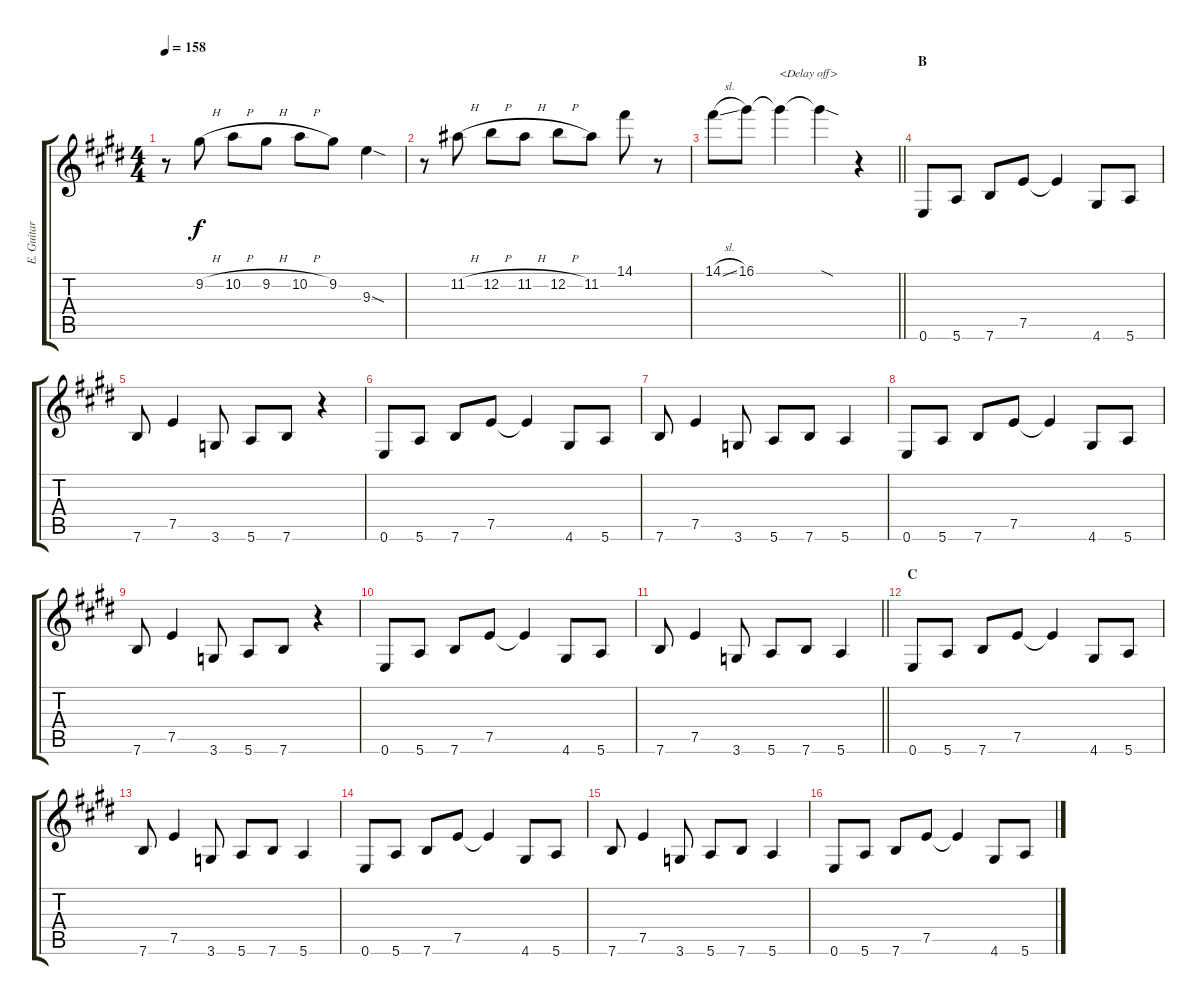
\track ("E. Guitar II" "E. Guitar ") {instrument electricguitarclean}
\staff {score tabs}
\tuning (E4 B3 G3 D3 A2 E2) {hide}
\ts (4 4)
\tempo 158
\clef g2
\ks e
r.8{dy f} 9.2{h}.8 10.2{h}.8 9.2{h}.8 10.2{h}.8 9.2.8 9.3{sod}.4 |
r.8 11.2{h}.8 12.2{h}.8 11.2{h}.8 12.2{h}.8 11.2.8 14.1.8 r.8 |
\barLineRight lightlight
14.1{sl}.8 16.1.8 16.1{t}.4{txt "<Delay off>"} 16.1{sod t}.4 r.4 |
\section ("" "B")
0.6.8 5.6.8 7.6.8 7.5.8 7.5{t}.4 4.6.8 5.6.8 |
7.6.8 7.5.4 3.6.8 5.6.8 7.6.8 r.4 |
0.6.8 5.6.8 7.6.8 7.5.8 7.5{t}.4 4.6.8 5.6.8 |
7.6.8 7.5.4 3.6.8 5.6.8 7.6.8 5.6.4 |
0.6.8 5.6.8 7.6.8 7.5.8 7.5{t}.4 4.6.8 5.6.8 |
7.6.8 7.5.4 3.6.8 5.6.8 7.6.8 r.4 |
0.6.8 5.6.8 7.6.8 7.5.8 7.5{t}.4 4.6.8 5.6.8 |
\barLineRight lightlight
7.6.8 7.5.4 3.6.8 5.6.8 7.6.8 5.6.4 |
\section ("" "C")
0.6.8 5.6.8 7.6.8 7.5.8 7.5{t}.4 4.6.8 5.6.8 |
7.6.8 7.5.4 3.6.8 5.6.8 7.6.8 5.6.4 |
0.6.8 5.6.8 7.6.8 7.5.8 7.5{t}.4 4.6.8 5.6.8 |
7.6.8 7.5.4 3.6.8 5.6.8 7.6.8 5.6.4 |
0.6.8 5.6.8 7.6.8 7.5.8 7.5{t}.4 4.6.8 5.6.8
